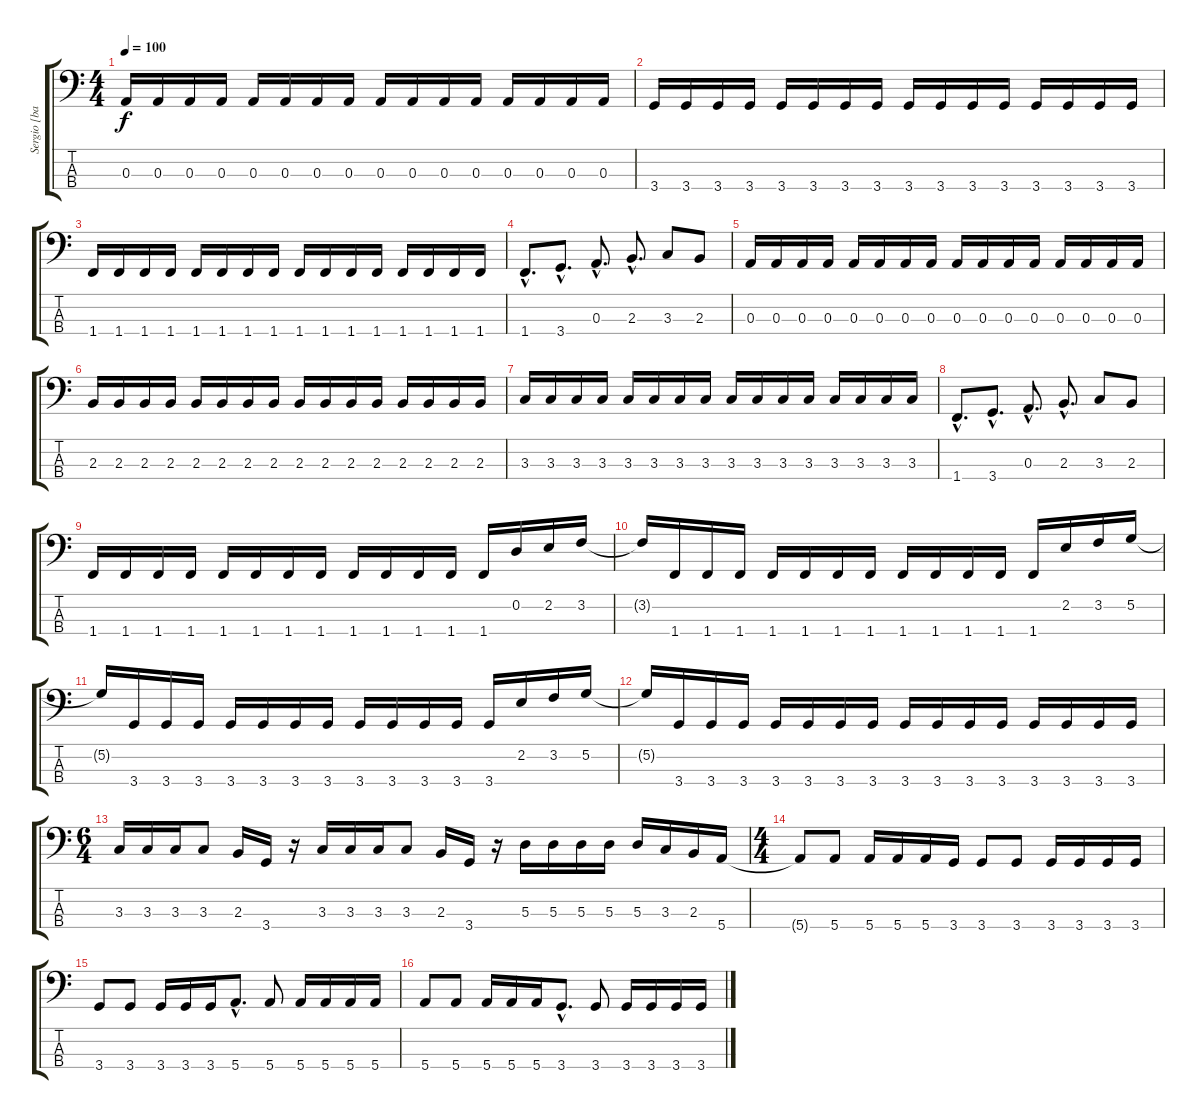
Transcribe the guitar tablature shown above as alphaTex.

\track ("Sergio [bajo]" "Sergio [ba") {instrument electricbassfinger}
\staff {score tabs}
\tuning (G2 D2 A1 E1) {hide}
\ts (4 4)
\tempo 100
\clef f4
\ks c
0.3.16{dy f instrument electricbassfinger} 0.3.16 0.3.16 0.3.16 0.3.16 0.3.16 0.3.16 0.3.16 0.3.16 0.3.16 0.3.16 0.3.16 0.3.16 0.3.16 0.3.16 0.3.16 |
3.4.16 3.4.16 3.4.16 3.4.16 3.4.16 3.4.16 3.4.16 3.4.16 3.4.16 3.4.16 3.4.16 3.4.16 3.4.16 3.4.16 3.4.16 3.4.16 |
1.4.16 1.4.16 1.4.16 1.4.16 1.4.16 1.4.16 1.4.16 1.4.16 1.4.16 1.4.16 1.4.16 1.4.16 1.4.16 1.4.16 1.4.16 1.4.16 |
1.4{hac}.8{d} 3.4{hac}.8{d} 0.3{hac}.8{d} 2.3{hac}.8{d} 3.3.8 2.3.8 |
0.3.16 0.3.16 0.3.16 0.3.16 0.3.16 0.3.16 0.3.16 0.3.16 0.3.16 0.3.16 0.3.16 0.3.16 0.3.16 0.3.16 0.3.16 0.3.16 |
2.3.16 2.3.16 2.3.16 2.3.16 2.3.16 2.3.16 2.3.16 2.3.16 2.3.16 2.3.16 2.3.16 2.3.16 2.3.16 2.3.16 2.3.16 2.3.16 |
3.3.16 3.3.16 3.3.16 3.3.16 3.3.16 3.3.16 3.3.16 3.3.16 3.3.16 3.3.16 3.3.16 3.3.16 3.3.16 3.3.16 3.3.16 3.3.16 |
1.4{hac}.8{d} 3.4{hac}.8{d} 0.3{hac}.8{d} 2.3{hac}.8{d} 3.3.8 2.3.8 |
1.4.16 1.4.16 1.4.16 1.4.16 1.4.16 1.4.16 1.4.16 1.4.16 1.4.16 1.4.16 1.4.16 1.4.16 1.4.16 0.2.16 2.2.16 3.2.16 |
3.2{t}.16 1.4.16 1.4.16 1.4.16 1.4.16 1.4.16 1.4.16 1.4.16 1.4.16 1.4.16 1.4.16 1.4.16 1.4.16 2.2.16 3.2.16 5.2.16 |
5.2{t}.16 3.4.16 3.4.16 3.4.16 3.4.16 3.4.16 3.4.16 3.4.16 3.4.16 3.4.16 3.4.16 3.4.16 3.4.16 2.2.16 3.2.16 5.2.16 |
5.2{t}.16 3.4.16 3.4.16 3.4.16 3.4.16 3.4.16 3.4.16 3.4.16 3.4.16 3.4.16 3.4.16 3.4.16 3.4.16 3.4.16 3.4.16 3.4.16 |
\ts (6 4)
3.3.16 3.3.16 3.3.16 3.3.8 2.3.16 3.4.16 r.16 3.3.16 3.3.16 3.3.16 3.3.8 2.3.16 3.4.16 r.16 5.3.16 5.3.16 5.3.16 5.3.16 5.3.16 3.3.16 2.3.16 5.4.16 |
\ts (4 4)
5.4{t}.8 5.4.8 5.4.16 5.4.16 5.4.16 3.4.16 3.4.8 3.4.8 3.4.16 3.4.16 3.4.16 3.4.16 |
3.4.8 3.4.8 3.4.16 3.4.16 3.4.16 5.4{hac}.8{d} 5.4.8 5.4.16 5.4.16 5.4.16 5.4.16 |
5.4.8 5.4.8 5.4.16 5.4.16 5.4.16 3.4{hac}.8{d} 3.4.8 3.4.16 3.4.16 3.4.16 3.4.16
